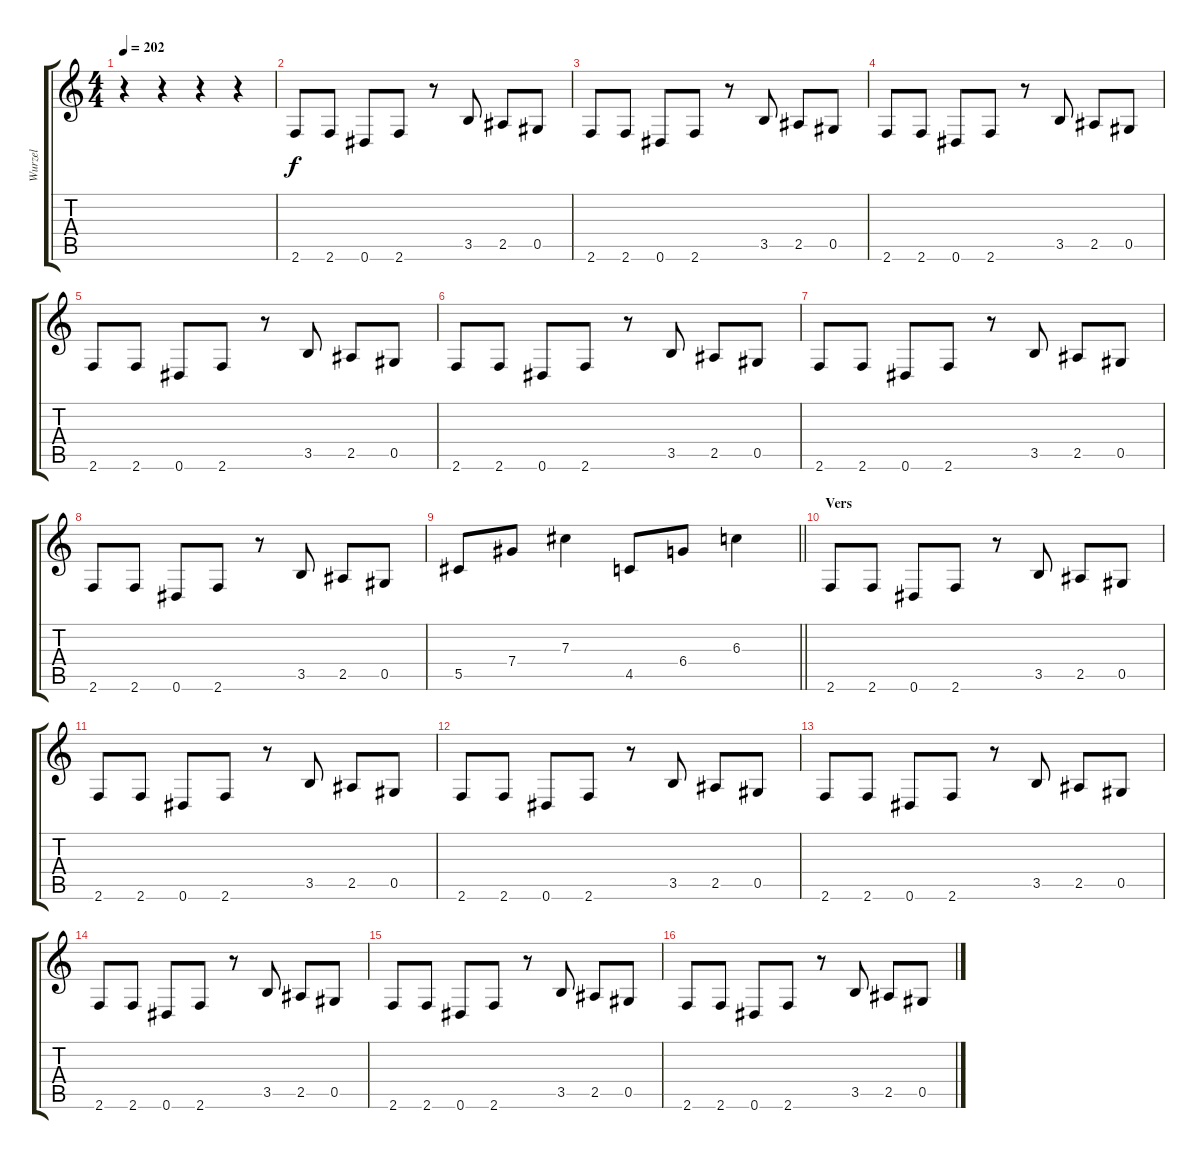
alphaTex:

\track ("Wurzel" "Wurzel") {instrument distortionguitar}
\staff {score tabs}
\tuning (Eb4 Bb3 Gb3 Db3 Ab2 Eb2) {hide}
\ts (4 4)
\tempo 202
\clef g2
\ks c
r.4{dy f instrument distortionguitar} r.4 r.4 r.4 |
2.6.8 2.6.8 0.6.8 2.6.8 r.8 3.5.8 2.5.8 0.5.8 |
2.6.8 2.6.8 0.6.8 2.6.8 r.8 3.5.8 2.5.8 0.5.8 |
2.6.8 2.6.8 0.6.8 2.6.8 r.8 3.5.8 2.5.8 0.5.8 |
2.6.8 2.6.8 0.6.8 2.6.8 r.8 3.5.8 2.5.8 0.5.8 |
2.6.8 2.6.8 0.6.8 2.6.8 r.8 3.5.8 2.5.8 0.5.8 |
2.6.8 2.6.8 0.6.8 2.6.8 r.8 3.5.8 2.5.8 0.5.8 |
2.6.8 2.6.8 0.6.8 2.6.8 r.8 3.5.8 2.5.8 0.5.8 |
\barLineRight lightlight
5.5.8 7.4.8 7.3.4 4.5.8 6.4.8 6.3.4 |
\section ("" "Vers")
2.6.8 2.6.8 0.6.8 2.6.8 r.8 3.5.8 2.5.8 0.5.8 |
2.6.8 2.6.8 0.6.8 2.6.8 r.8 3.5.8 2.5.8 0.5.8 |
2.6.8 2.6.8 0.6.8 2.6.8 r.8 3.5.8 2.5.8 0.5.8 |
2.6.8 2.6.8 0.6.8 2.6.8 r.8 3.5.8 2.5.8 0.5.8 |
2.6.8 2.6.8 0.6.8 2.6.8 r.8 3.5.8 2.5.8 0.5.8 |
2.6.8 2.6.8 0.6.8 2.6.8 r.8 3.5.8 2.5.8 0.5.8 |
2.6.8 2.6.8 0.6.8 2.6.8 r.8 3.5.8 2.5.8 0.5.8
